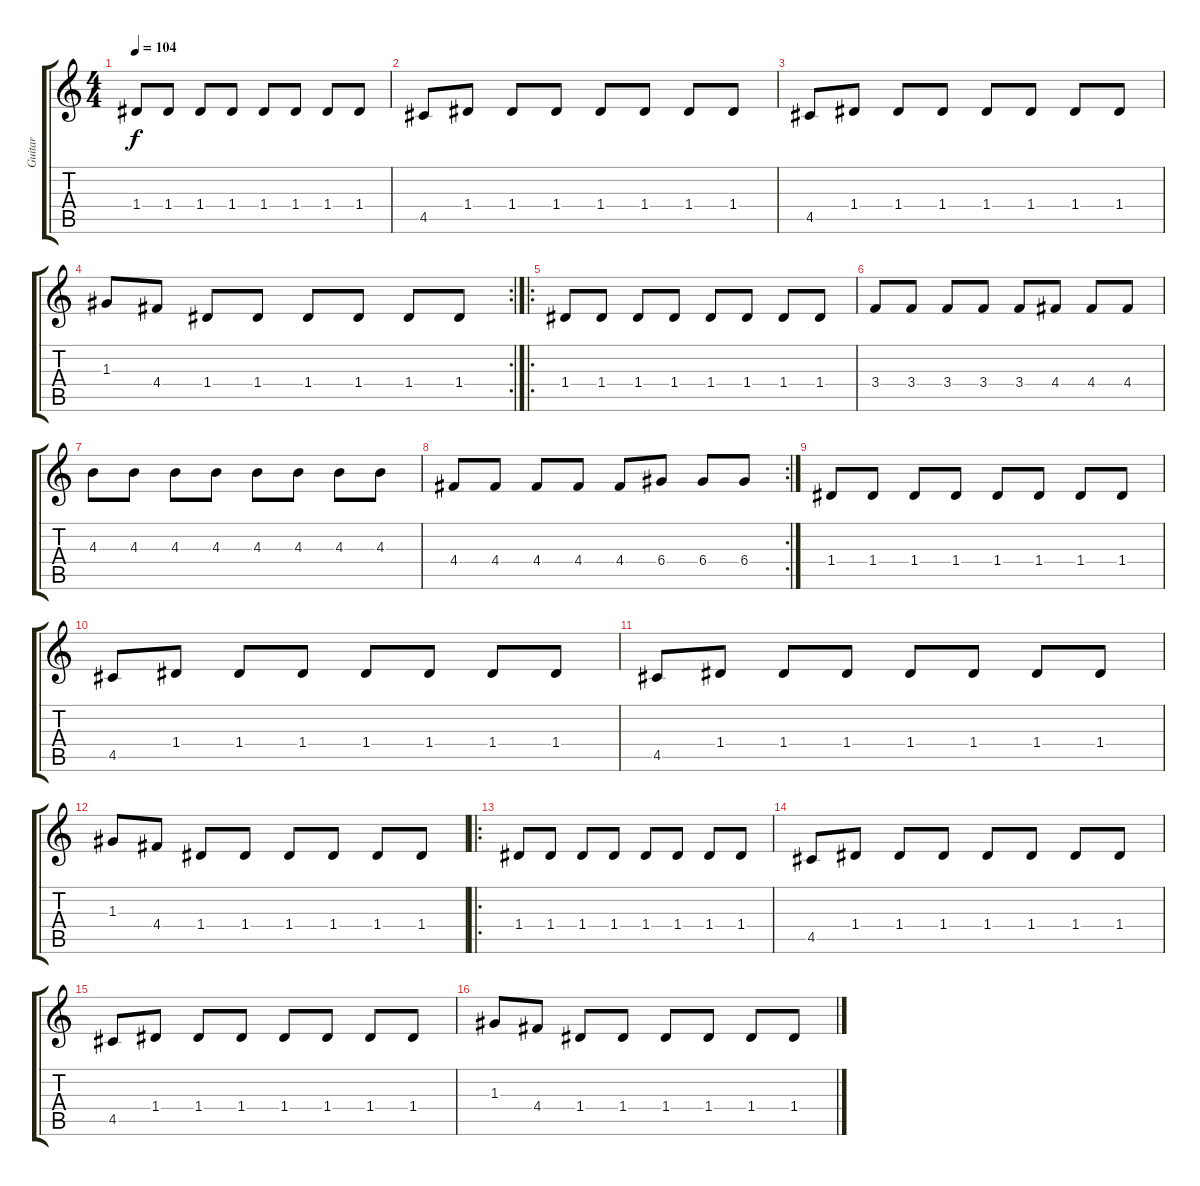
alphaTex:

\track ("Guitar" "Guitar") {instrument electricguitarjazz}
\staff {score tabs}
\tuning (E4 B3 G3 D3 A2 E2) {hide}
\ts (4 4)
\tempo 104
\clef g2
\ks c
1.4.8{dy f} 1.4.8 1.4.8 1.4.8 1.4.8 1.4.8 1.4.8 1.4.8 |
4.5.8 1.4.8 1.4.8 1.4.8 1.4.8 1.4.8 1.4.8 1.4.8 |
4.5.8 1.4.8 1.4.8 1.4.8 1.4.8 1.4.8 1.4.8 1.4.8 |
\rc 2
1.3.8 4.4.8 1.4.8 1.4.8 1.4.8 1.4.8 1.4.8 1.4.8 |
\ro
1.4.8 1.4.8 1.4.8 1.4.8 1.4.8 1.4.8 1.4.8 1.4.8 |
3.4.8 3.4.8 3.4.8 3.4.8 3.4.8 4.4.8 4.4.8 4.4.8 |
4.3.8 4.3.8 4.3.8 4.3.8 4.3.8 4.3.8 4.3.8 4.3.8 |
\rc 2
4.4.8 4.4.8 4.4.8 4.4.8 4.4.8 6.4.8 6.4.8 6.4.8 |
1.4.8 1.4.8 1.4.8 1.4.8 1.4.8 1.4.8 1.4.8 1.4.8 |
4.5.8 1.4.8 1.4.8 1.4.8 1.4.8 1.4.8 1.4.8 1.4.8 |
4.5.8 1.4.8 1.4.8 1.4.8 1.4.8 1.4.8 1.4.8 1.4.8 |
1.3.8 4.4.8 1.4.8 1.4.8 1.4.8 1.4.8 1.4.8 1.4.8 |
\ro
1.4.8 1.4.8 1.4.8 1.4.8 1.4.8 1.4.8 1.4.8 1.4.8 |
4.5.8 1.4.8 1.4.8 1.4.8 1.4.8 1.4.8 1.4.8 1.4.8 |
4.5.8 1.4.8 1.4.8 1.4.8 1.4.8 1.4.8 1.4.8 1.4.8 |
1.3.8 4.4.8 1.4.8 1.4.8 1.4.8 1.4.8 1.4.8 1.4.8
